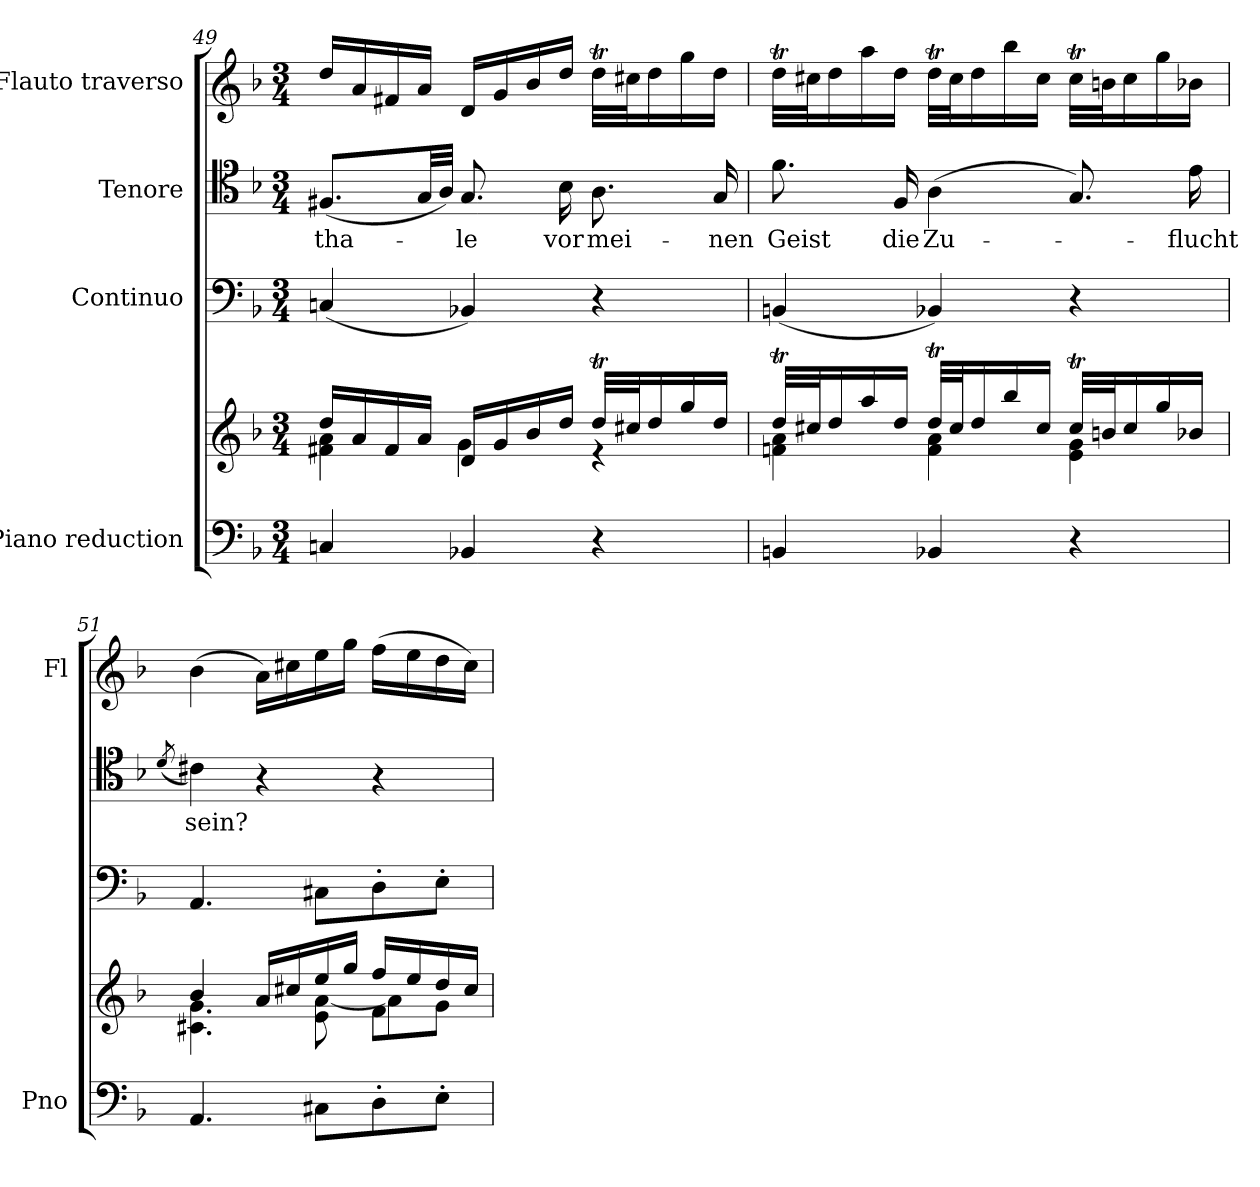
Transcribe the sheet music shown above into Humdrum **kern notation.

**kern	**kern	**kern	**kern	**text	**kern
*part4	*part4	*part3	*part2	*part2	*part1
*staff5	*staff4	*staff3	*staff2	*staff2	*staff1
*I"Piano reduction	*	*I"Continuo	*I"Tenore	*	*I"Flauto traverso
*I'Pno	*	*	*	*	*I'Fl
*clefF4	*clefG2	*clefF4	*clefC4	*	*clefG2
*k[b-]	*k[b-]	*k[b-]	*k[b-]	*	*k[b-]
*M3/4	*M3/4	*M3/4	*M3/4	*	*M3/4
=49	=49	=49	=49	=49	=49
*	*^	*	*	*	*
!	!	!	!	!	!LO:LY:b	!
4Cn/	16dd/LL	4f#X\ 4a\	(4Cn/	(8.F#X/L	-tha-	16dd/LL
.	16a/	.	.	.	.	16a/
.	16f#/	.	.	.	.	16f#X/
.	16a/JJ	.	.	32G/LL	.	16a/JJ
.	.	.	.	32A/JJJ)	.	.
!	!	!	!	!	!LO:LY:b	!
4BB-X/	16d/LL	4g\	4BB-X/)	8.G/	-le	16d/LL
.	16g/	.	.	.	.	16g/
.	16b-/	.	.	.	.	16b-/
!	!	!	!	!	!LO:LY:b	!
.	16dd/JJ	.	.	16B-\	vor	16dd/JJ
!	!	!	!	!	!LO:LY:b	!
4r	32ddT/LLL	4r	4r	8.A\	mei-	32ddT\LLL
.	32cc#X/J	.	.	.	.	32cc#X\J
.	16dd/	.	.	.	.	16dd\
.	16gg/	.	.	.	.	16gg\
!	!	!	!	!	!LO:LY:b	!
.	16dd/JJ	.	.	16G/	-nen	16dd\JJ
!!LO:LB:g=z
=50	=50	=50	=50	=50	=50	=50
!	!	!	!	!	!LO:LY:b	!
4BBn/	32ddT/LLL	4fn\ 4a\	(4BBn/	8.f\	Geist	32ddT\LLL
.	32cc#X/J	.	.	.	.	32cc#X\J
.	16dd/	.	.	.	.	16dd\
.	16aa/	.	.	.	.	16aa\
!	!	!	!	!	!LO:LY:b	!
.	16dd/JJ	.	.	16F/	die	16dd\JJ
!	!	!	!	!	!LO:LY:b	!
4BB-X/	32ddT/LLL	4f\ 4a\	4BB-X/)	(4A\	Zu-	32ddT\LLL
.	32cc#/J	.	.	.	.	32cc#\J
.	16dd/	.	.	.	.	16dd\
.	16bb-/	.	.	.	.	16bb-\
.	16cc#/JJ	.	.	.	.	16cc#\JJ
4r	32cc#t/LLL	4e\ 4g\	4r	8.G/)	.	32cc#t\LLL
.	32bn/J	.	.	.	.	32bn\J
.	16cc#/	.	.	.	.	16cc#\
.	16gg/	.	.	.	.	16gg\
!	!	!	!	!	!LO:LY:b	!
.	16b-X/JJ	.	.	16e\	-flucht	16b-X\JJ
*	*v	*v	*	*	*	*
=51	=51	=51	=51	=51	=51
.	.	.	(8qd/	.	.
*	*^	*	*	*	*
*	*	*^	*	*	*	*
!	!	!	!	!	!	!LO:LY:b	!
4.AA/	4b-/	4.c#X\ 4.g\	2ryy	4.AA/	4c#X\)	sein?	(4b-\
.	16a/LL	.	.	.	4r	.	16a\LL)
.	16cc#X/	.	.	.	.	.	16cc#X\
8C#X\L	16ee/	8e\ [>8a\	.	8C#X\L	.	.	16ee\
.	16gg/JJ	.	.	.	.	.	16gg\JJ
8D'\	16ff/LL	8f\L	4a\]	8D'\	4r	.	(16ff\LL
.	16ee/	.	.	.	.	.	16ee\
8E'\J	16dd/	8g\J	.	8E'\J	.	.	16dd\
.	16cc#/JJ	.	.	.	.	.	16cc#\JJ)
*	*v	*v	*v	*	*	*	*
=	=	=	=	=	=
*-	*-	*-	*-	*-	*-
